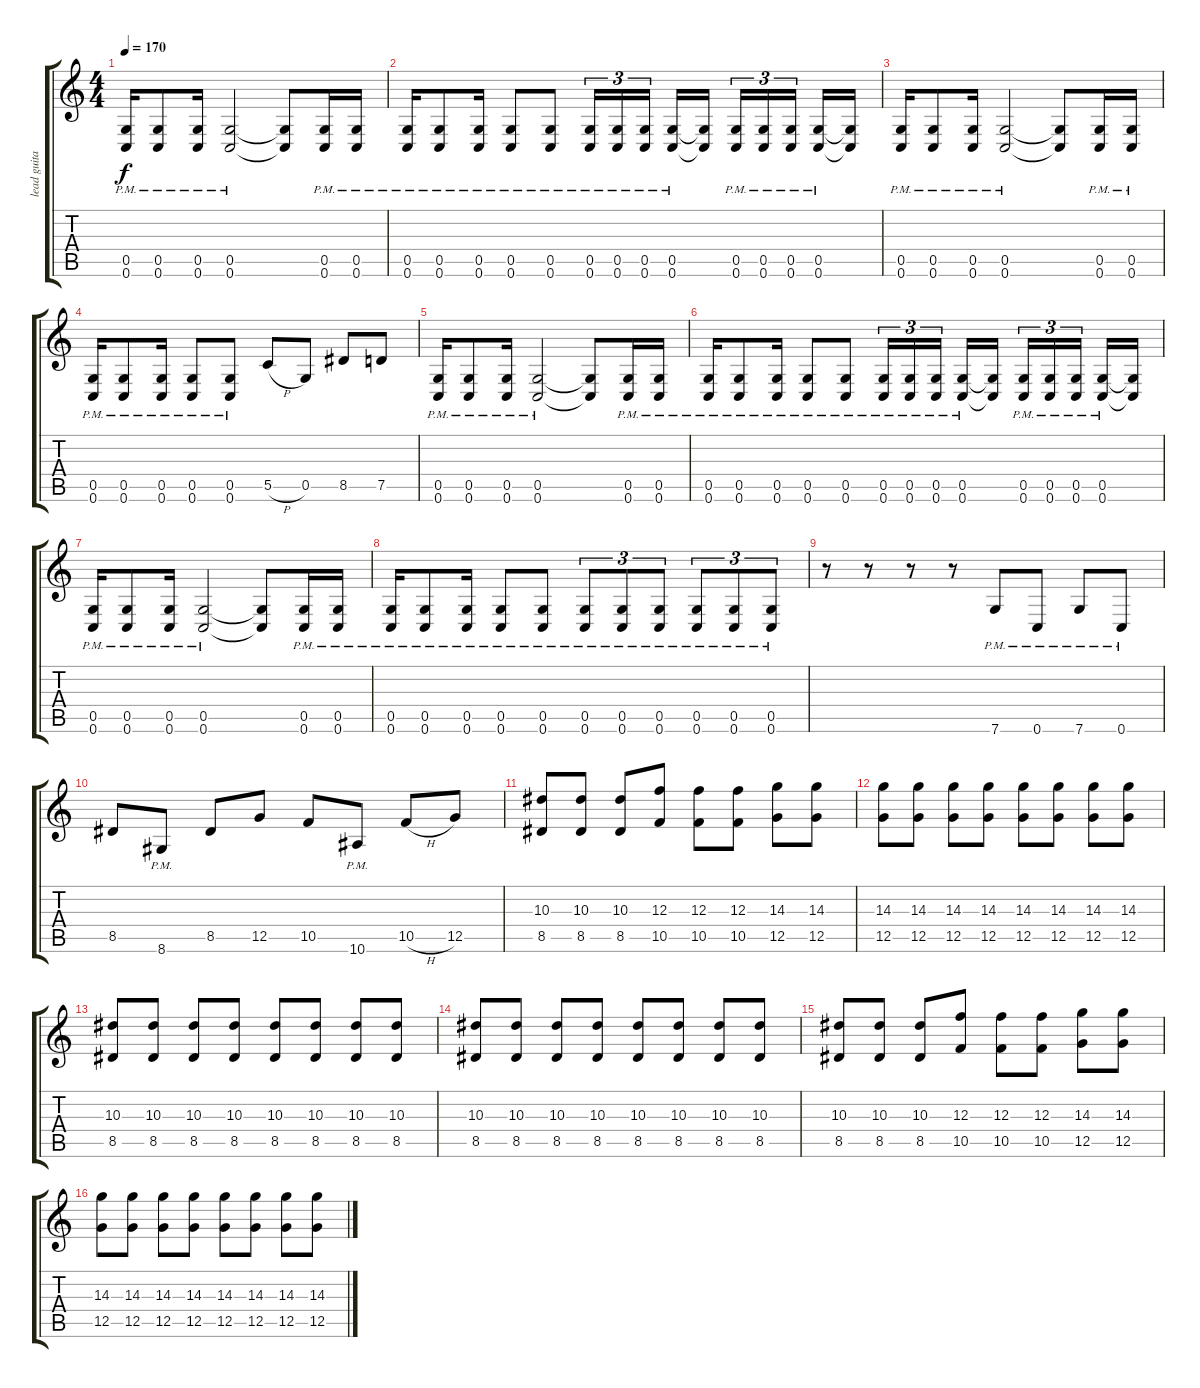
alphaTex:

\track ("lead guitar" "lead guita") {instrument distortionguitar}
\staff {score tabs}
\tuning (D4 A3 F3 C3 G2 C2) {hide}
\ts (4 4)
\tempo 170
\clef g2
\ks c
(0.5{pm} 0.6{pm}).16{dy f} (0.5{pm} 0.6{pm}).8 (0.5{pm} 0.6{pm}).16 (0.5{pm} 0.6{pm}).2 (0.5{t} 0.6{t}).8 (0.5{pm} 0.6{pm}).16 (0.5{pm} 0.6{pm}).16 |
(0.5{pm} 0.6{pm}).16 (0.5{pm} 0.6{pm}).8 (0.5{pm} 0.6{pm}).16 (0.5{pm} 0.6{pm}).8 (0.5{pm} 0.6{pm}).8 (0.5{pm} 0.6{pm}).16{tu (3 2)} (0.5{pm} 0.6{pm}).16{tu (3 2)} (0.5{pm} 0.6{pm}).16{tu (3 2) beam splitsecondary} (0.5{pm} 0.6{pm}).16 (0.5{t} 0.6{t}).16 (0.5{pm} 0.6{pm}).16{tu (3 2)} (0.5{pm} 0.6{pm}).16{tu (3 2)} (0.5{pm} 0.6{pm}).16{tu (3 2) beam splitsecondary} (0.5{pm} 0.6{pm}).16 (0.5{t} 0.6{t}).16 |
(0.5{pm} 0.6{pm}).16 (0.5{pm} 0.6{pm}).8 (0.5{pm} 0.6{pm}).16 (0.5{pm} 0.6{pm}).2 (0.5{t} 0.6{t}).8 (0.5{pm} 0.6{pm}).16 (0.5{pm} 0.6{pm}).16 |
(0.5{pm} 0.6{pm}).16 (0.5{pm} 0.6{pm}).8 (0.5{pm} 0.6{pm}).16 (0.5{pm} 0.6{pm}).8 (0.5{pm} 0.6{pm}).8 5.5{h}.8 0.5.8 8.5.8 7.5.8 |
(0.5{pm} 0.6{pm}).16 (0.5{pm} 0.6{pm}).8 (0.5{pm} 0.6{pm}).16 (0.5{pm} 0.6{pm}).2 (0.5{t} 0.6{t}).8 (0.5{pm} 0.6{pm}).16 (0.5{pm} 0.6{pm}).16 |
(0.5{pm} 0.6{pm}).16 (0.5{pm} 0.6{pm}).8 (0.5{pm} 0.6{pm}).16 (0.5{pm} 0.6{pm}).8 (0.5{pm} 0.6{pm}).8 (0.5{pm} 0.6{pm}).16{tu (3 2)} (0.5{pm} 0.6{pm}).16{tu (3 2)} (0.5{pm} 0.6{pm}).16{tu (3 2) beam splitsecondary} (0.5{pm} 0.6{pm}).16 (0.5{t} 0.6{t}).16 (0.5{pm} 0.6{pm}).16{tu (3 2)} (0.5{pm} 0.6{pm}).16{tu (3 2)} (0.5{pm} 0.6{pm}).16{tu (3 2) beam splitsecondary} (0.5{pm} 0.6{pm}).16 (0.5{t} 0.6{t}).16 |
(0.5{pm} 0.6{pm}).16 (0.5{pm} 0.6{pm}).8 (0.5{pm} 0.6{pm}).16 (0.5{pm} 0.6{pm}).2 (0.5{t} 0.6{t}).8 (0.5{pm} 0.6{pm}).16 (0.5{pm} 0.6{pm}).16 |
(0.5{pm} 0.6{pm}).16 (0.5{pm} 0.6{pm}).8 (0.5{pm} 0.6{pm}).16 (0.5{pm} 0.6{pm}).8 (0.5{pm} 0.6{pm}).8 (0.5{pm} 0.6{pm}).8{tu (3 2)} (0.5{pm} 0.6{pm}).8{tu (3 2)} (0.5{pm} 0.6{pm}).8{tu (3 2)} (0.5{pm} 0.6{pm}).8{tu (3 2)} (0.5{pm} 0.6{pm}).8{tu (3 2)} (0.5{pm} 0.6{pm}).8{tu (3 2)} |
r.8 r.8 r.8 r.8 7.6{pm}.8 0.6{pm}.8 7.6{pm}.8 0.6{pm}.8 |
8.5.8 8.6{pm}.8 8.5.8 12.5.8 10.5.8 10.6{pm}.8 10.5{h}.8 12.5.8 |
(10.3 8.5).8 (10.3 8.5).8 (10.3 8.5).8 (12.3 10.5).8 (12.3 10.5).8 (12.3 10.5).8 (14.3 12.5).8 (14.3 12.5).8 |
(14.3 12.5).8 (14.3 12.5).8 (14.3 12.5).8 (14.3 12.5).8 (14.3 12.5).8 (14.3 12.5).8 (14.3 12.5).8 (14.3 12.5).8 |
(10.3 8.5).8 (10.3 8.5).8 (10.3 8.5).8 (10.3 8.5).8 (10.3 8.5).8 (10.3 8.5).8 (10.3 8.5).8 (10.3 8.5).8 |
(10.3 8.5).8 (10.3 8.5).8 (10.3 8.5).8 (10.3 8.5).8 (10.3 8.5).8 (10.3 8.5).8 (10.3 8.5).8 (10.3 8.5).8 |
(10.3 8.5).8 (10.3 8.5).8 (10.3 8.5).8 (12.3 10.5).8 (12.3 10.5).8 (12.3 10.5).8 (14.3 12.5).8 (14.3 12.5).8 |
(14.3 12.5).8 (14.3 12.5).8 (14.3 12.5).8 (14.3 12.5).8 (14.3 12.5).8 (14.3 12.5).8 (14.3 12.5).8 (14.3 12.5).8
